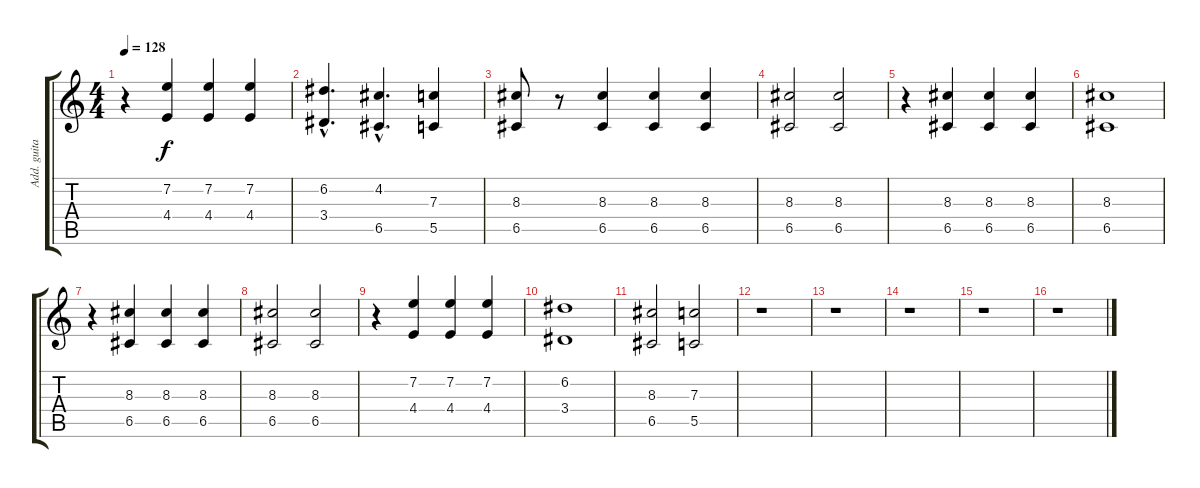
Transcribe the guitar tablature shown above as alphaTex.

\track ("Add. guitar" "Add. guita") {instrument distortionguitar}
\staff {score tabs}
\tuning (D4 A3 F3 C3 G2 C2) {hide}
\ts (4 4)
\tempo 128
\clef g2
\ks c
r.4{dy f} (7.2 4.4).4 (7.2 4.4).4 (7.2 4.4).4 |
(6.2{hac} 3.4{hac}).4{d} (4.2{hac} 6.5{hac}).4{d} (7.3 5.5).4 |
(8.3 6.5).8 r.8 (8.3 6.5).4 (8.3 6.5).4 (8.3 6.5).4 |
(8.3 6.5).2 (8.3 6.5).2 |
r.4 (8.3 6.5).4 (8.3 6.5).4 (8.3 6.5).4 |
(8.3 6.5).1 |
r.4 (8.3 6.5).4 (8.3 6.5).4 (8.3 6.5).4 |
(8.3 6.5).2 (8.3 6.5).2 |
r.4 (7.2 4.4).4 (7.2 4.4).4 (7.2 4.4).4 |
(6.2 3.4).1 |
(8.3 6.5).2 (7.3 5.5).2 |
r.1 |
r.1 |
r.1 |
r.1 |
r.1
